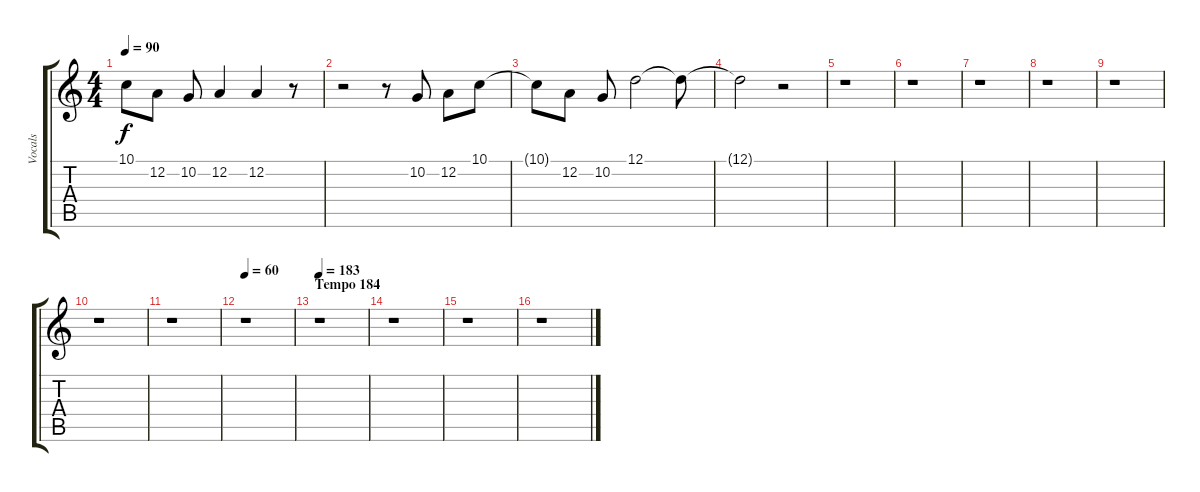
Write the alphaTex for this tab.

\track ("Vocals" "Vocals") {instrument baritonesax}
\staff {score tabs}
\tuning (D4 A3 F3 C3 G2 D2) {hide}
\ts (4 4)
\tempo 90
\clef g2
\ks c
10.1{t}.8{dy f} 12.2.8 10.2.8 12.2.4 12.2.4 r.8 |
r.2 r.8 10.2.8 12.2.8 10.1.8 |
10.1{t}.8 12.2.8 10.2.8 12.1.2 12.1{t}.8 |
12.1{t}.2 r.2 |
r.1 |
r.1 |
r.1 |
r.1 |
r.1 |
r.1 |
r.1 |
\tempo 60
r.1 |
\section ("" "Tempo 184")
\tempo 183
r.1 |
r.1 |
r.1 |
r.1
